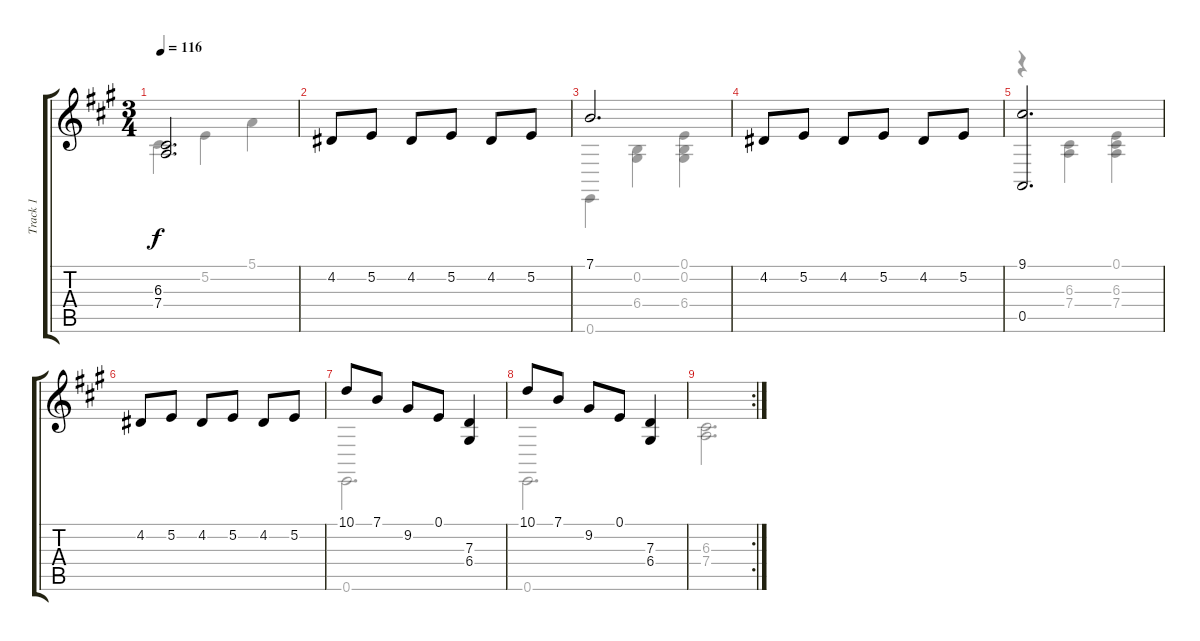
\track ("Track 1" "Track 1") {instrument acousticgrandpiano}
\staff {score tabs}
\tuning (E4 B3 G3 D3 A2 E2) {hide}
\voice
\ts (3 4)
\tempo 116
\clef g2
\ks a
(6.3 7.4).2{d dy f} |
4.2.8 5.2.8 4.2.8 5.2.8 4.2.8 5.2.8 |
7.1.2{d} |
4.2.8 5.2.8 4.2.8 5.2.8 4.2.8 5.2.8 |
(9.1 0.5).2{d} |
4.2.8 5.2.8 4.2.8 5.2.8 4.2.8 5.2.8 |
10.1.8 7.1.8 9.2.8 0.1.8 (7.3 6.4).4 |
10.1.8 7.1.8 9.2.8 0.1.8 (7.3 6.4).4 |
\rc 2
|
\voice
\clef g2
\ottava regular
\simile none
\ks a
6.3.4{dy f} 5.2.4 5.1.4 |
|
0.6.4 (0.2 6.4).4 (0.1 0.2 6.4).4 |
|
r.4 (6.3 7.4).4 (0.1 6.3 7.4).4 |
|
0.6.2{d} |
0.6.2{d} |
(6.3 7.4).2{d} |
